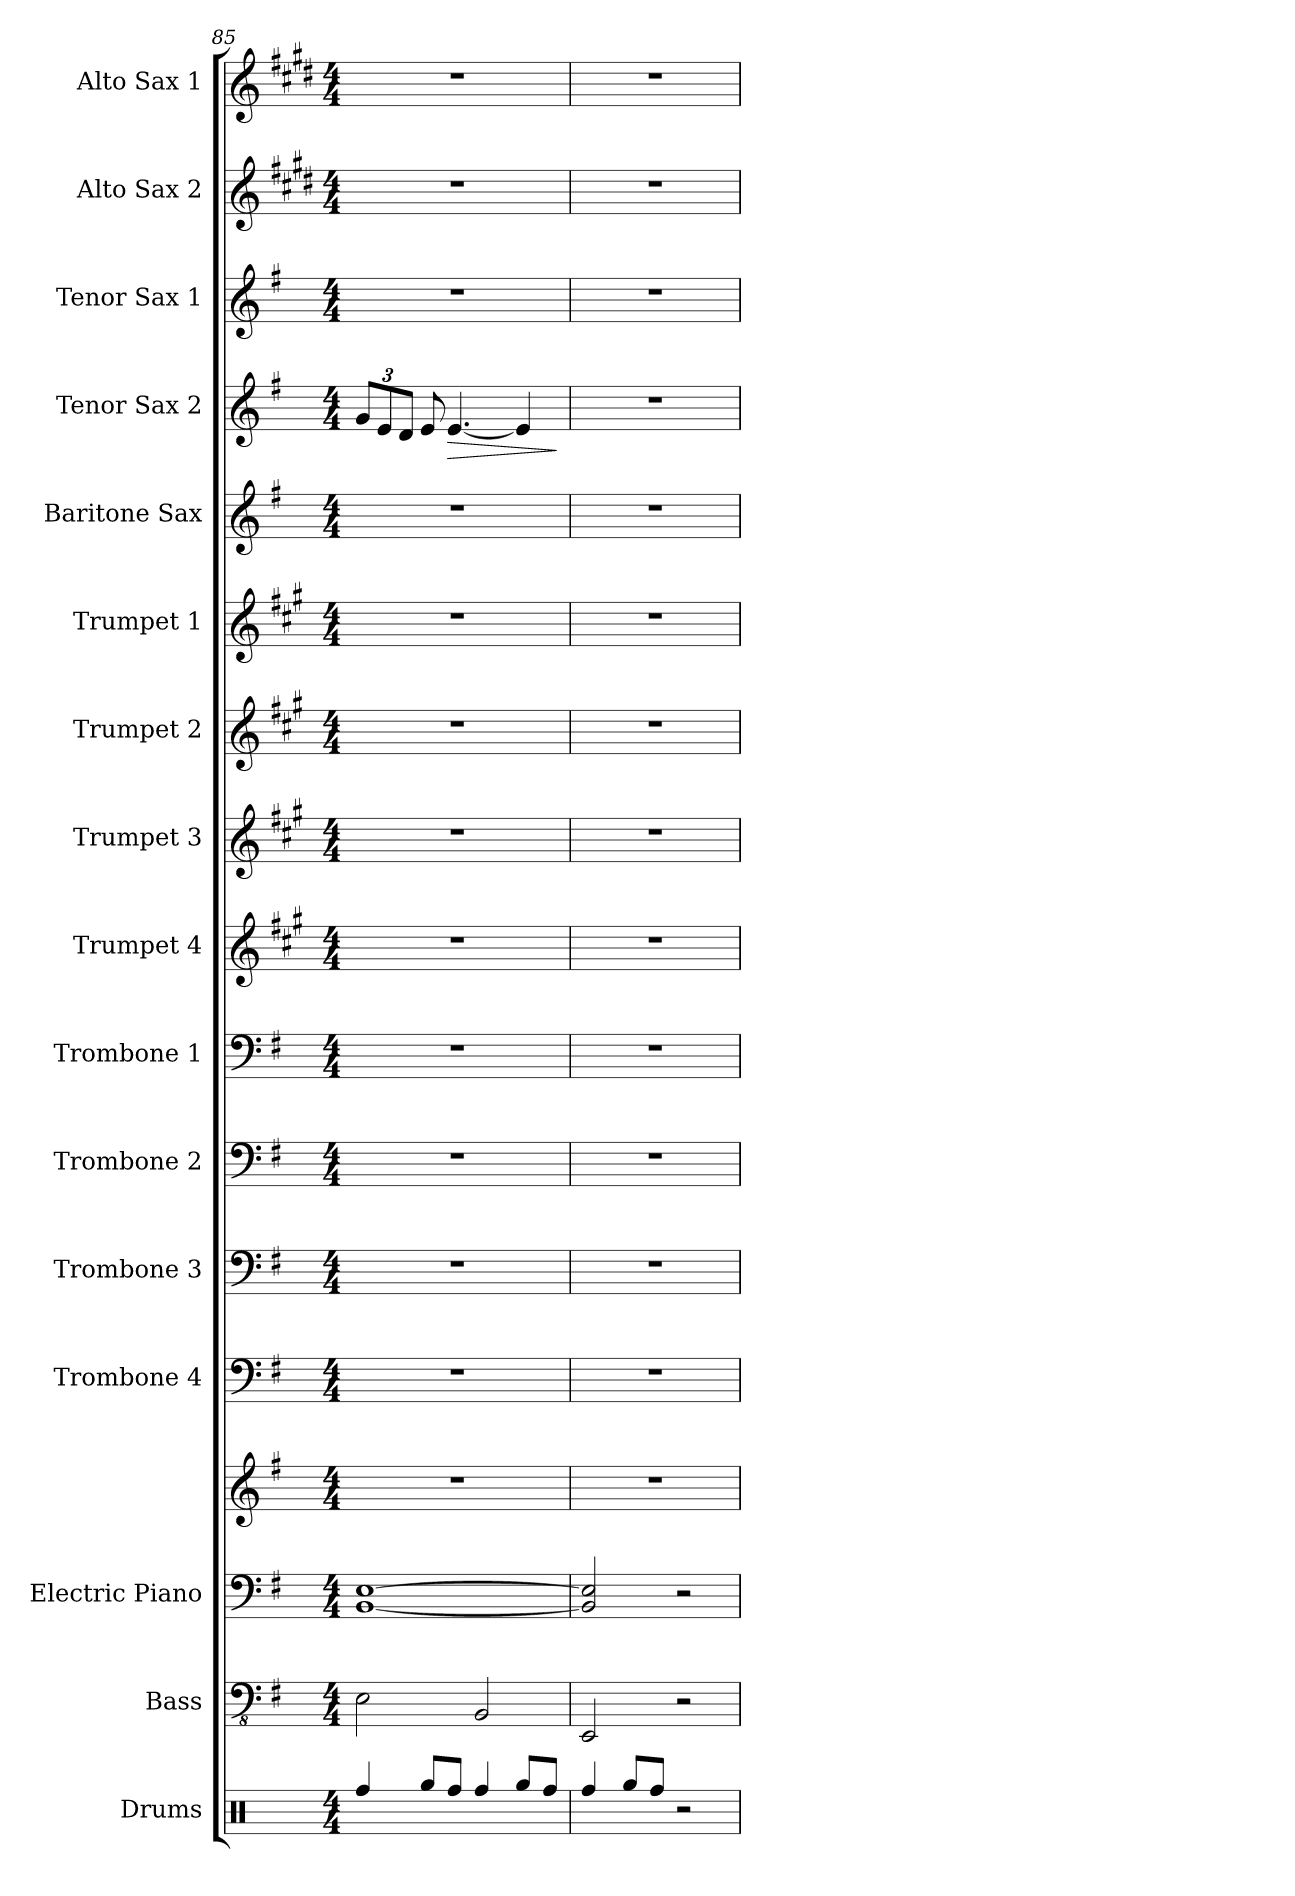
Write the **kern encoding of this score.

**kern	**kern	**kern	**kern	**kern	**kern	**kern	**kern	**kern	**kern	**kern	**kern	**kern	**kern	**dynam	**kern	**kern	**kern
*part16	*part15	*part14	*part14	*part13	*part12	*part11	*part10	*part9	*part8	*part7	*part6	*part5	*part4	*part4	*part3	*part2	*part1
*staff17	*staff16	*staff15	*staff14	*staff13	*staff12	*staff11	*staff10	*staff9	*staff8	*staff7	*staff6	*staff5	*staff4	*staff4	*staff3	*staff2	*staff1
*I"Drums	*I"Bass	*I"Electric Piano	*	*I"Trombone 4	*I"Trombone 3	*I"Trombone 2	*I"Trombone 1	*I"Trumpet 4	*I"Trumpet 3	*I"Trumpet 2	*I"Trumpet 1	*I"Baritone Sax	*I"Tenor Sax 2	*	*I"Tenor Sax 1	*I"Alto Sax 2	*I"Alto Sax 1
*I'Drums	*I'Bass	*I'E. Piano	*	*I'Tbn. 4	*I'Tbn. 3	*I'Tbn. 2	*I'Tbn. 1	*I'Tpt. 4	*I'Tpt. 3	*I'Tpt. 2	*I'Tpt. 1	*I'Bari	*I'Tenor 2	*	*I'Tenor 1	*I'Alto 2	*I'Alto 1
*clefX	*clefFv4	*clefF4	*clefG2	*clefF4	*clefF4	*clefF4	*clefF4	*clefG2	*clefG2	*clefG2	*clefG2	*clefG2	*clefG2	*	*clefG2	*clefG2	*clefG2
*	*	*	*	*	*	*	*	*ITrd1c2	*ITrd1c2	*ITrd1c2	*ITrd1c2	*ITrd12c21	*ITrd8c14	*	*ITrd8c14	*ITrd5c9	*ITrd5c9
*k[]	*k[f#]	*k[f#]	*k[f#]	*k[f#]	*k[f#]	*k[f#]	*k[f#]	*k[f#]	*k[f#]	*k[f#]	*k[f#]	*k[f#]	*k[f#]	*	*k[f#]	*k[f#]	*k[f#]
*M4/4	*M4/4	*M4/4	*M4/4	*M4/4	*M4/4	*M4/4	*M4/4	*M4/4	*M4/4	*M4/4	*M4/4	*M4/4	*M4/4	*	*M4/4	*M4/4	*M4/4
*	*	*	*	*	*	*	*	*	*	*	*	*	*Xbrackettup	*	*	*	*
=85	=85	=85	=85	=85	=85	=85	=85	=85	=85	=85	=85	=85	=85	=85	=85	=85	=85
4Rff/	2EE\	[1BB [1E	1r	1r	1r	1r	1r	1r	1r	1r	1r	1r	12G/L	.	1r	1r	1r
.	.	.	.	.	.	.	.	.	.	.	.	.	12E/	.	.	.	.
.	.	.	.	.	.	.	.	.	.	.	.	.	12D/J	.	.	.	.
8Rgg/L	.	.	.	.	.	.	.	.	.	.	.	.	8E/	.	.	.	.
!	!	!	!	!	!	!	!	!	!	!	!	!	!	!LO:HP:b	!	!	!
8Rff/J	.	.	.	.	.	.	.	.	.	.	.	.	[4.E/	>	.	.	.
4Rff/	2BBB/	.	.	.	.	.	.	.	.	.	.	.	.	.	.	.	.
8Rgg/L	.	.	.	.	.	.	.	.	.	.	.	.	4E/]	.	.	.	.
8Rff/J	.	.	.	.	.	.	.	.	.	.	.	.	.	.	.	.	.
.	.	.	.	.	.	.	.	.	.	.	.	.	.	]	.	.	.
=86	=86	=86	=86	=86	=86	=86	=86	=86	=86	=86	=86	=86	=86	=86	=86	=86	=86
4Rff/	2EEE/	2BB/] 2E/]	1r	1r	1r	1r	1r	1r	1r	1r	1r	1r	1r	.	1r	1r	1r
8Rgg/L	.	.	.	.	.	.	.	.	.	.	.	.	.	.	.	.	.
8Rff/J	.	.	.	.	.	.	.	.	.	.	.	.	.	.	.	.	.
2r	2r	2r	.	.	.	.	.	.	.	.	.	.	.	.	.	.	.
=	=	=	=	=	=	=	=	=	=	=	=	=	=	=	=	=	=
*-	*-	*-	*-	*-	*-	*-	*-	*-	*-	*-	*-	*-	*-	*-	*-	*-	*-
